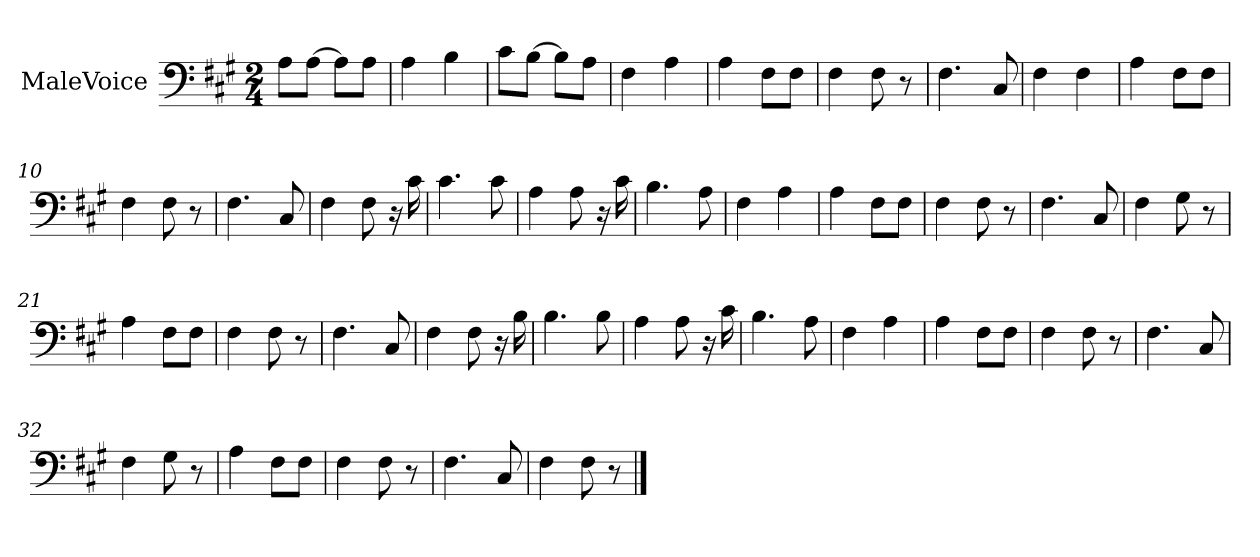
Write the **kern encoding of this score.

**kern
*part1
*staff1
*I"MaleVoice
*clefF4
*k[f#c#g#]
*M2/4
*MM132
=1
8A\L
[8A\J
8A\L]
8A\J
=2
4A
4B
=3
8c#\L
[8B\J
8B\L]
8A\J
=4
4F#
4A
=5
4A
8F#\L
8F#\J
=6
4F#
8F#
8r
=7
4.F#
8C#
=8
4F#
4F#
=9
4A
8F#\L
8F#\J
=10
4F#
8F#
8r
=11
4.F#
8C#
=12
4F#
8F#
16r
16c#
=13
4.c#
8c#
=14
4A
8A
16r
16c#
=15
4.B
8A
=16
4F#
4A
=17
4A
8F#\L
8F#\J
=18
4F#
8F#
8r
=19
4.F#
8C#
=20
4F#
8G#
8r
=21
4A
8F#\L
8F#\J
=22
4F#
8F#
8r
=23
4.F#
8C#
=24
4F#
8F#
16r
16B
=25
4.B
8B
=26
4A
8A
16r
16c#
=27
4.B
8A
=28
4F#
4A
=29
4A
8F#\L
8F#\J
=30
4F#
8F#
8r
=31
4.F#
8C#
=32
4F#
8G#
8r
=33
4A
8F#\L
8F#\J
=34
4F#
8F#
8r
=35
4.F#
8C#
=36
4F#
8F#
8r
==
*-
